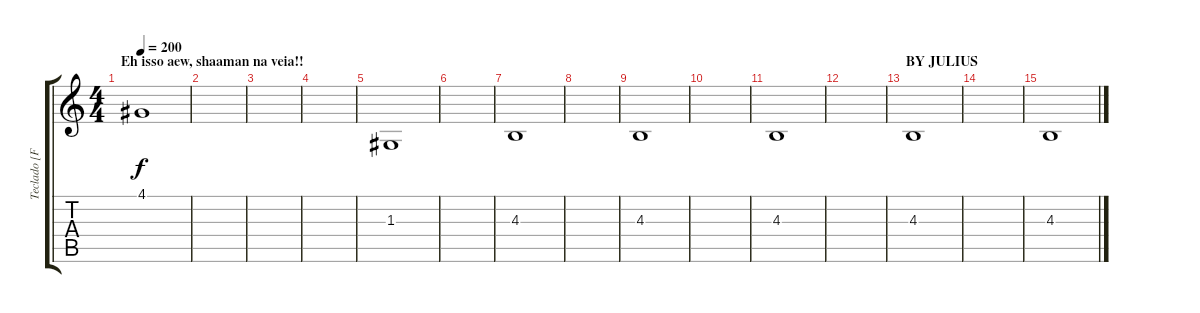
\track ("Teclado [Fábio Ribeiro]" "Teclado [F") {instrument vibraphone}
\staff {score tabs}
\tuning (E4 B3 G3 D3 A2 E2) {hide}
\ts (4 4)
\section ("" "Eh isso aew, shaaman na veia!!")
\tempo 200
\clef g2
\ks c
4.1.1{dy f} |
|
|
|
1.3.1 |
|
4.3.1 |
|
4.3.1 |
|
4.3.1 |
|
\section ("" "BY JULIUS")
4.3.1 |
|
4.3.1
